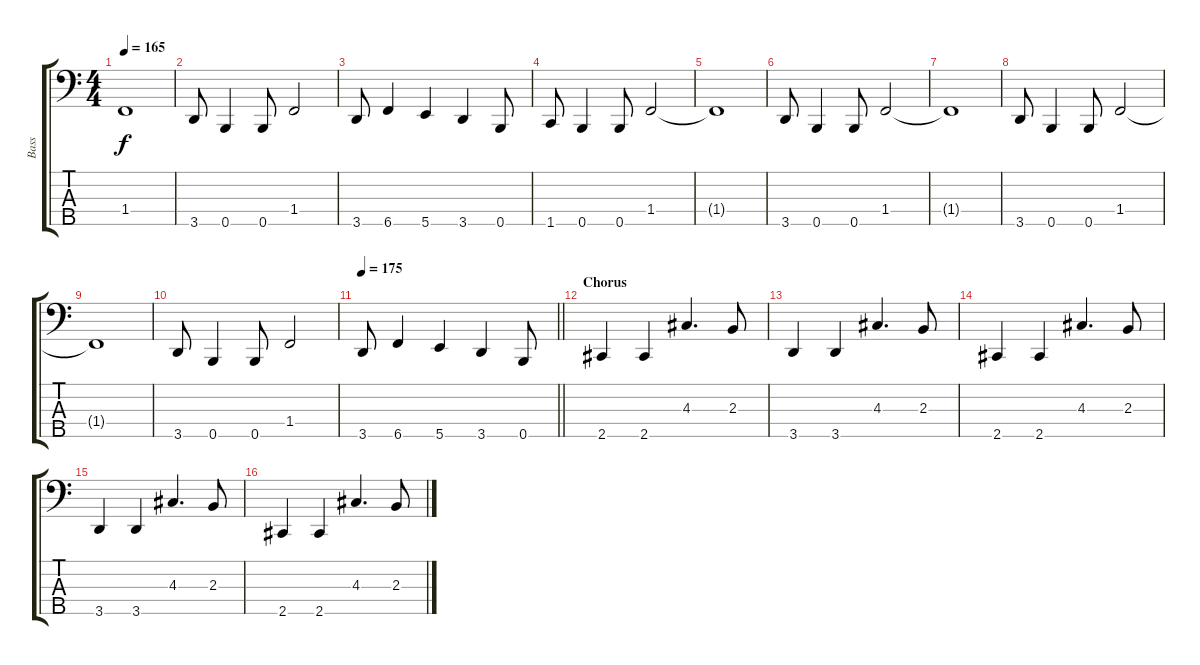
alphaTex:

\track ("Bass" "Bass") {instrument electricbasspick}
\staff {score tabs}
\tuning (G2 D2 A1 E1 B0) {hide}
\ts (4 4)
\tempo 165
\clef f4
\ks c
1.4{t}.1{dy f} |
3.5.8 0.5.4 0.5.8 1.4.2 |
3.5.8 6.5.4 5.5.4 3.5.4 0.5.8 |
1.5.8 0.5.4 0.5.8 1.4.2 |
1.4{t}.1 |
3.5.8 0.5.4 0.5.8 1.4.2 |
1.4{t}.1 |
3.5.8 0.5.4 0.5.8 1.4.2 |
1.4{t}.1 |
3.5.8 0.5.4 0.5.8 1.4.2 |
\tempo 175
\barLineRight lightlight
3.5.8 6.5.4 5.5.4 3.5.4 0.5.8 |
\section ("" "Chorus")
2.5.4 2.5.4 4.3.4{d} 2.3.8 |
3.5.4 3.5.4 4.3.4{d} 2.3.8 |
2.5.4 2.5.4 4.3.4{d} 2.3.8 |
3.5.4 3.5.4 4.3.4{d} 2.3.8 |
2.5.4 2.5.4 4.3.4{d} 2.3.8
